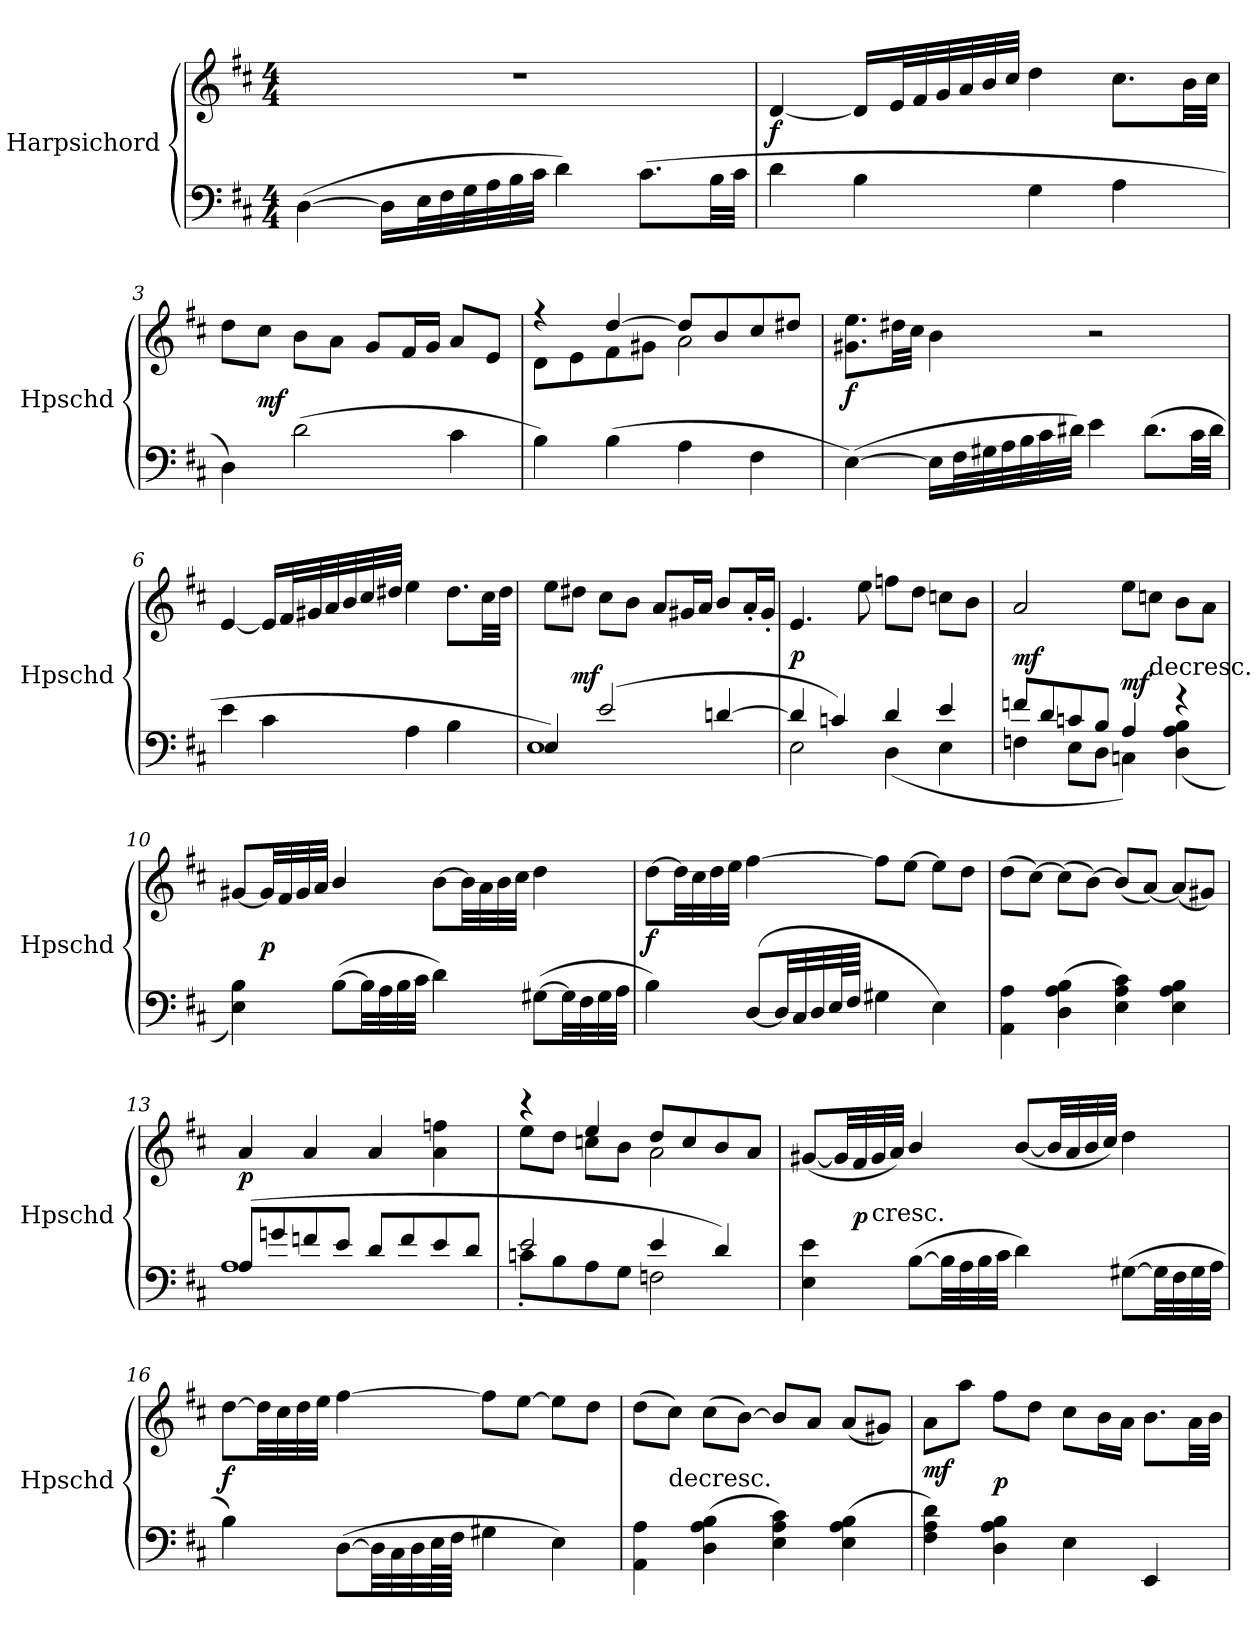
**kern	**kern	**dynam
*part1	*part1	*part1
*staff2	*staff1	*staff1/2
*I"Harpsichord	*	*
*I'Hpschd	*	*
*clefF4	*clefG2	*
*k[f#c#]	*k[f#c#]	*
*D:	*D:	*
*M4/4	*M4/4	*
*MM100	*MM100	*
=1	=1	=1
([4D\	1r	.
16D\LL]	.	.
32E\L	.	.
32F#\	.	.
32G\	.	.
32A\	.	.
32B\	.	.
32c#\JJJ	.	.
4d\)	.	.
(8.c#\L	.	.
32B\LL	.	.
32c#\JJJ	.	.
=2	=2	=2
4d\	[4d/	f
4B\	16d/LL]	.
.	32e/L	.
.	32f#/	.
.	32g/	.
.	32a/	.
.	32b/	.
.	32cc#/JJJ	.
4G\	4dd\	.
4A\	8.cc#\L	.
.	32b\LL	.
.	32cc#\JJJ	.
=3	=3	=3
4D\)	8dd\L	.
.	8cc#\J	mf
(2d\	8b\L	.
.	8a\J	.
.	8g/L	.
.	16f#/L	.
.	16g/JJ	.
4c#\	8a/L	.
.	8e/J	.
=4	=4	=4
*	*^	*
4B\)	4r	8d\L	.
.	.	8e\	.
(4B\	[4dd/	8f#\	.
.	.	8g#X\J	.
4A\	8dd/L]	2a\	.
.	8b/	.	.
4F#\	8cc#/	.	.
.	8dd#X/J	.	.
*	*v	*v	*
=5	=5	=5
([4E\)	8.g#X\ 8.ee\L	f
.	32dd#X\LL	.
.	32cc#\JJJ	.
16E\LL]	4b\	.
32F#\L	.	.
32G#X\	.	.
32A\	.	.
32B\	.	.
32c#\	.	.
32d#X\JJJ)	.	.
4e\	2r	.
(8.d#\L	.	.
32c#\LL	.	.
32d#\JJJ	.	.
=6	=6	=6
4e\	[4e/	.
4c#\	16e/LL]	.
.	32f#/L	.
.	32g#X/	.
.	32a/	.
.	32b/	.
.	32cc#/	.
.	32dd#X/JJJ	.
4A\	4ee\	.
4B\	8.dd#\L	.
.	32cc#\LL	.
.	32dd#\JJJ	.
=7	=7	=7
*^	*	*
4E/)	1E	8ee\L	.
.	.	8dd#X\J	mf
(2e/	.	8cc#\L	.
.	.	8b\J	.
.	.	8a/L	.
.	.	16g#X/L	.
.	.	16a/JJ	.
[4dn/	.	8b/L	.
.	.	16a'/L	.
.	.	16g#'/JJ	.
=8	=8	=8	=8
4d/]	2E\	4.e/	p
4cn/)	.	.	.
.	.	8ee\	.
4d/	(4D\	8ffn\L	.
.	.	8dd\J	.
4e/	4E\	8ccn\L	.
.	.	8b\J	.
=9	=9	=9	=9
8fn/L	4Fn\	2a/	mf
8d/	.	.	.
8cn/	8E\L	.	.
8B/J	8D\J	.	.
4A/	4Cn\)	8ee\L	mf
!	!	!LO:TX:c:t=decresc.	!
.	.	8ccn\J	.
4r	(4D\ 4A\ 4B\	8b\L	.
.	.	8a\J	.
*v	*v	*	*
=10	=10	=10
4E\ 4B\)	[8g#X/L	.
.	32g#/LL]	p
.	32f#/	.
.	32g#/	.
.	32a/JJJ	.
([8B\L	4b/	.
32B\LL]	.	.
32A\	.	.
32B\	.	.
32c#\JJJ	.	.
4d\)	[8b\L	.
.	32b\LL]	.
.	32a\	.
.	32b\	.
.	32cc#\JJJ	.
([8G#X\L	4dd\	.
32G#\LL]	.	.
32F#\	.	.
32G#\	.	.
32A\JJJ	.	.
=11	=11	=11
4B\)	[8dd\L	f
.	32dd\LL]	.
.	32cc#\	.
.	32dd\	.
.	32ee\JJJ	.
([8D/L	[4ff#\	.
32D/LL]	.	.
32C#/	.	.
32D/	.	.
64E/L	.	.
64F#/JJJJ	.	.
4G#X\	8ff#\L]	.
.	[8ee\J	.
4E\)	8ee\L]	.
.	8dd\J	.
=12	=12	=12
4AA\ 4A\	(8dd\L	.
.	[8cc#\J)	.
(4D\ 4A\ 4B\	(8cc#\L]	.
.	[8b\J)	.
4E\ 4A\ 4c#\)	(8b/L]	.
.	[8a/J)	.
4E\ 4A\ 4B\	(8a/L]	.
.	8g#X/J)	.
=13	=13	=13
*^	*	*
(8A/L	1A	4a/	p
8gn/	.	.	.
8fn/	.	4a/	.
8e/J	.	.	.
8d/L	.	4a/	.
8f/	.	.	.
8e/	.	4a\ 4ffn\	.
8d/J	.	.	.
=14	=14	=14	=14
*	*	*^	*
2e/	8cn'\L	4r	8ee\L	.
.	8B\	.	8dd\J	.
.	8A\	4ee/	8ccn\L	.
.	8G\J	.	8b\J	.
4e/	2Fn\	8dd/L	2a\	.
.	.	8cc/	.	.
4d/)	.	8b/	.	.
.	.	8a/J	.	.
*v	*v	*	*	*
*	*v	*v	*
=15	=15	=15
4E\ 4e\	([8g#X/L	.
.	32g#/LL]	.
.	32f#/	p
!	!LO:TX:c:t=cresc.	!
.	32g#/	.
.	32a/JJJ)	.
([8B\L	4b/	.
32B\LL]	.	.
32A\	.	.
32B\	.	.
32c#\JJJ	.	.
4d\)	([8b/L	.
.	32b/LL]	.
.	32a/	.
.	32b/	.
.	32cc#/JJJ)	.
([8G#X\L	4dd\	.
32G#\LL]	.	.
32F#\	.	.
32G#\	.	.
32A\JJJ	.	.
=16	=16	=16
4B\)	[8dd\L	f
.	32dd\LL]	.
.	32cc#\	.
.	32dd\	.
.	32ee\JJJ	.
([8D\L	[4ff#\	.
32D\LL]	.	.
32C#\	.	.
32D\	.	.
64E\L	.	.
64F#\JJJJ	.	.
4G#X\	8ff#\L]	.
.	[8ee\J	.
4E\)	8ee\L]	.
.	8dd\J	.
=17	=17	=17
4AA\ 4A\	(8dd\L	.
!	!LO:TX:c:t=decresc.	!
.	8cc#\J)	.
(4D\ 4A\ 4B\	(8cc#\L	.
.	[8b\J)	.
4E\ 4A\ 4c#\)	8b/L]	.
.	8a/J	.
(4E\ 4A\ 4B\	(8a/L	.
.	8g#X/J)	.
=18	=18	=18
4F#\ 4A\ 4d\)	8a\L	mf
.	8aa\J	.
4D\ 4A\ 4B\	8ff#\L	p
.	8dd\J	.
4E\	8cc#\L	.
.	16b\L	.
.	16a\JJ	.
4EE/	8.b\L	.
.	32a\LL	.
.	32b\JJJ	.
=	=	=
*-	*-	*-
